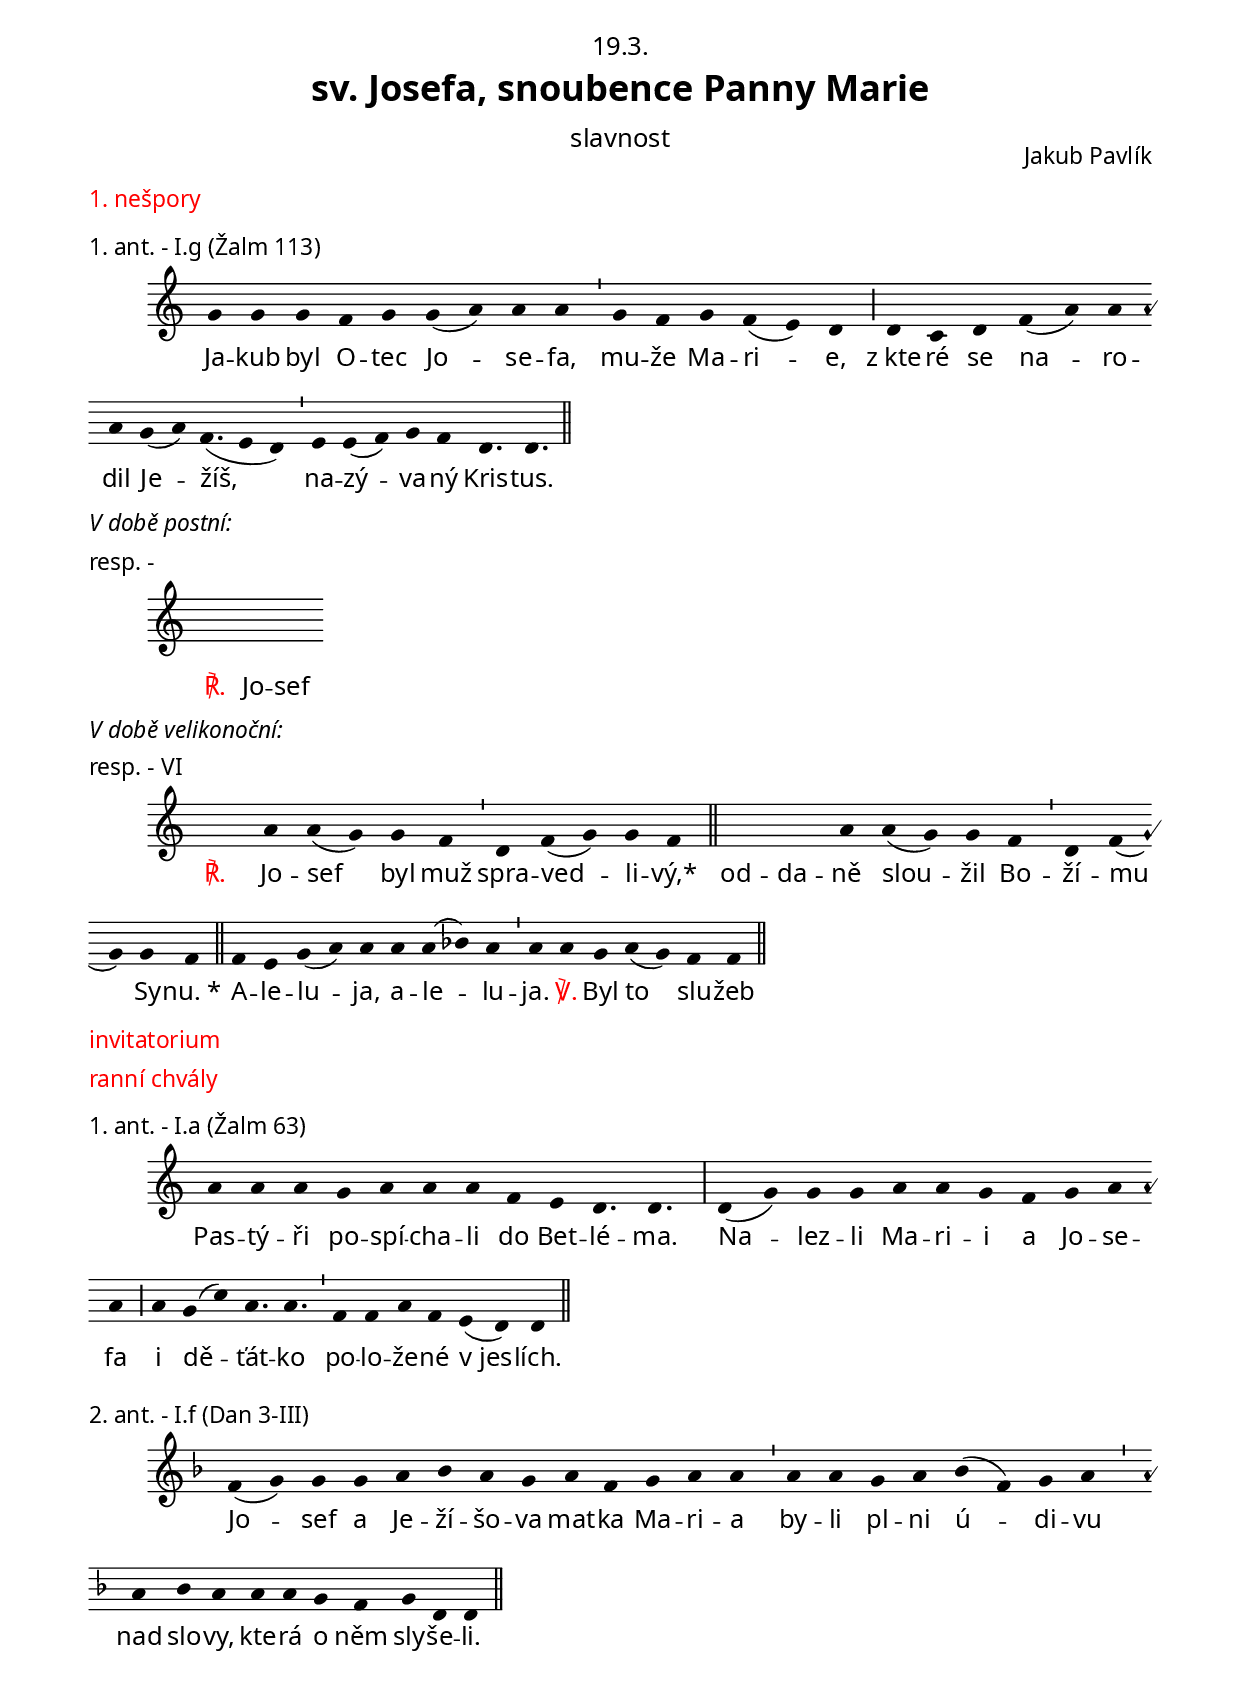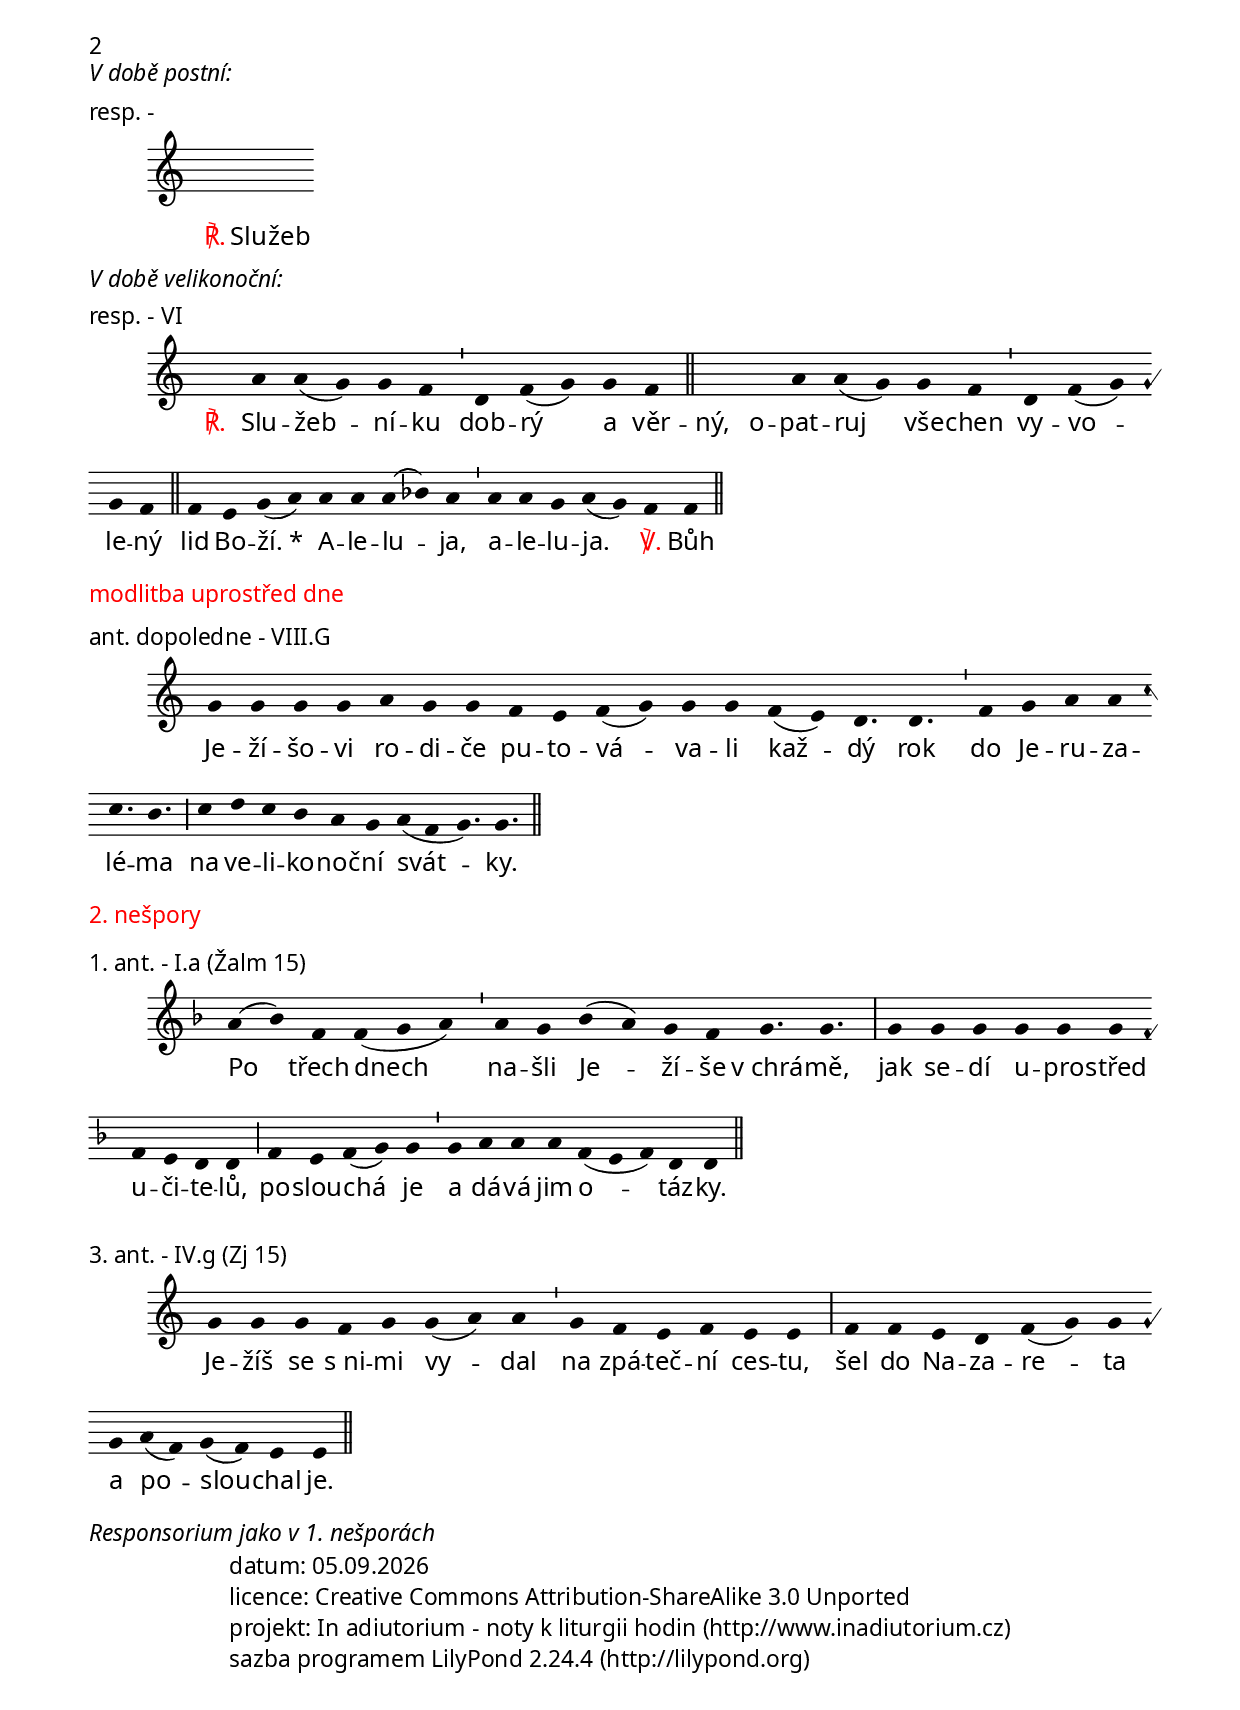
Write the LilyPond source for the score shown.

\version "2.15.37"

\include "../spolecne.ly"
\include "../dilyresponsorii.ly"

\header {
  title = \markup\titleSvatek
            "sv. Josefa, snoubence Panny Marie"
            slavnost
            19.3.
  composer = "Jakub Pavlík"
}

\markup {\nadpisHodinka {"1. nešpory"}}

\score {
  \relative c'' {
    \choralniRezim
    g4 g g f g g( a) a a \barMin
    g f g f( e) d \barMaior
    d c d f( a) a a g( a) f4.( e4 d) \barMin
    e e( f) g f d4. d \barFinalis
  }
  \addlyrics {
    Ja -- kub byl O -- tec Jo -- se -- fa,
    mu -- že Ma -- ri -- e,
    z_kte -- ré se na -- ro -- dil Je -- žíš,
    na -- zý -- va -- ný Kris -- tus.
    
    A -- le -- lu -- ja.
  }
  \header {
    quid = "1. ant."
    modus = "I"
    differentia = "g" 
    psalmus = "Žalm 113"
    fons = "svátek Svaté Rodiny, 1. nešp., 1. ant."
    piece = \markup {\sestavTitulek}
  }
}

\score {
  \relative c' {
    \choralniRezim
    
  }
  \addlyrics {
    An -- děl Ga -- bri -- el byl po -- slán od Bo -- ha
    do ga -- li -- lej -- ské -- ho měs -- ta,
    kte -- ré se jme -- nu -- je Na -- za -- ret,
    k pan -- ně, za -- snou -- be -- né s_mu -- žem jmé -- nem Jo -- sef.
    
    A -- le -- lu -- ja.
  }
  \header {
    quid = "2. ant."
    modus = ""
    differentia = "" 
    psalmus = "Žalm 146"
    id = ""
    piece = \markup {\sestavTitulek}
  }
}

\score {
  \relative c' {
    \choralniRezim
    
  }
  \addlyrics {
    Je -- ží -- šo -- va mat -- ka Ma -- ri -- a by -- la za -- snou -- ne -- na s_Jo -- se -- fem.
    A -- le dří -- ve než spo -- lu za -- ča -- li byd -- let,
    u -- ká -- za -- lo se, 
    že po -- ča -- la z_Du -- cha sva -- té -- ho.
    
    A -- le -- lu -- ja.
  }
  \header {
    quid = ". ant."
    modus = ""
    differentia = "" 
    psalmus = "Ef 1"
    id = ""
    piece = \markup {\sestavTitulek}
  }
}

\markup\italic{V době postní:}

\score {
  \relative c' {
    \choralniRezim
    
    % R
    \neviditelna a
    
    % V
    \neviditelna a
    
    % R
    \neviditelna a
    
    % Slava
  }
  \addlyrics {
    \Response Jo -- sef bbyl muž spra -- ved -- li -- vý,_*
    od -- da -- ně slou -- žil Bo -- ží -- mu Sy -- nu.
    \Verse Byl to slu -- žeb -- ník moud -- rý a věr -- ný,_*
    \Response od -- da -- ně slou -- žil Bo -- ží -- mu Sy -- nu.
    \textRespDoxologie
  }
  \header {
    quid = "resp."
    modus = ""
    id = ""
    piece = \markup {\sestavTitulekResp}
  }
}

\markup\italic{V době velikonoční:}

\score {
  \relative c' {
    \choralniRezim
    
    % R
    \neviditelna f
    \respVIalelujaResponsum \barFinalis
    % V
    \neviditelna f
    
    % R
    \neviditelna a
    \respVIalelujaResponsum \barFinalis
    % Slava
    \respVIalelujaDoxologie \barFinalis
  }
  \addlyrics {
    \Response Jo -- sef byl muž spra -- ved -- li -- vý,*
    od -- da -- ně slou -- žil Bo -- ží -- mu Sy -- nu._* \textRespAleluja
    \Verse Byl to slu -- žeb -- ník moud -- rý a věr -- ný,_*
    \Response \textRespAleluja
    \textRespDoxologie
  }
  \header {
    quid = "resp."
    modus = "VI"
    id = ""
    piece = \markup {\sestavTitulekResp}
  }
} 

\score {
  \relative c' {
    \choralniRezim
    
  }
  \addlyrics {
    Hle, věr -- ný a roz -- váž -- ný slu -- žeb -- ník,
    kte -- ré -- ho Pán u -- sta -- no -- vil nad svou ro -- di -- nou.
    
    A -- le -- lu -- ja.
  }
  \header {
    quid = "ant. k Benedictus"
    modus = ""
    differentia = "" 
    psalmus = ""
    id = ""
    piece = \markup {\sestavTitulekBezZalmu}
  }
}

\markup {\nadpisHodinka {"invitatorium"}}

\score {
  \relative c' {
    \choralniRezim
    
  }
  \addlyrics {
    Chval -- me Kris -- ta, na -- še -- ho Pá -- na,
    a o -- sla -- vuj -- me je -- ho pěs -- tou -- na,
    sva -- té -- ho Jo -- se -- fa.
  }
  \header {
    quid = "ant."
    modus = ""
    differentia = "" 
    psalmus = ""
    id = ""
    piece = \markup {\sestavTitulekBezZalmu}
  }
}

\markup {\nadpisHodinka {"ranní chvály"}}

\score {
  \relative c'' {
    \choralniRezim
    a4 a a g a a a f e d4. d \barMax
    d4( g) g g a a g f g a a \barMaior
    a g( c) a4. a \barMin
    f4 f a f e( d) d \barFinalis
  }
  \addlyrics {
    Pas -- tý -- ři po -- spí -- cha -- li do Bet -- lé -- ma.
    Na -- lez -- li Ma -- ri -- i a Jo -- se -- fa 
    i dě -- ťát -- ko
    po -- lo -- že -- né v_jes -- lích.
    
    A -- le -- lu -- ja.
  }
  \header {
    quid = "1. ant."
    modus = "I"
    differentia = "a" 
    psalmus = "Žalm 63"
    fons = "svátek Svaté Rodiny, 1. nešp., 3.ant. + aleluja"
    piece = \markup {\sestavTitulek}
  }
}

\score {
  \relative c' {
    \choralniRezim
    \key f \major
    f4( g) g g a bes a g a f g a a \barMin
    a a g a bes( f) g a \barMin
    a bes a a a g f g d d \barFinalis
  }
  \addlyrics {
    Jo -- sef a Je -- ží -- šo -- va mat -- ka Ma -- ri -- a
    by -- li pl -- ni ú -- di -- vu nad slo -- vy,
    kte -- rá o něm sly -- še -- li.
    
    A -- le -- lu -- ja.
  }
  \header {
    quid = "2. ant."
    modus = "I"
    differentia = "f" 
    psalmus = "Dan 3-III"
    fons = "Narození Páně, uprostřed dne, ant. dopoledne + aleluja"
    piece = \markup {\sestavTitulek}
  }
}

\score {
  \relative c' {
    \choralniRezim
    
  }
  \addlyrics {
    Jo -- sef vstal,
    vzal v_no -- ci dí -- tě i je -- ho mat -- ku,
    o -- de -- bral se do E -- gyp -- ta
    a byl tam až do He -- ro -- do -- vy smr -- ti.
    
    A -- le -- lu -- ja.
  }
  \header {
    quid = "3. ant."
    modus = ""
    differentia = "" 
    psalmus = "Žalm 149"
    id = ""
    piece = \markup {\sestavTitulek}
  }
}

\markup\italic{V době postní:}

\score {
  \relative c' {
    \choralniRezim
    
    % R
    \neviditelna a
    
    % V
    \neviditelna a
    
    % R
    \neviditelna a
    
    % Slava
  }
  \addlyrics {
    \Response Slu -- žeb -- ní -- ku dob -- rý a věr -- ný,_*
    o -- pat -- ruj vše -- chen vy -- vo -- le -- ný lid Bo -- ží.
    \Verse Bůh ti svě -- řil sva -- tou ro -- di -- nu,_*
    \Response o -- pat -- ruj vše -- chen vy -- vo -- le -- ný lid Bo -- ží.
    \textRespDoxologie
  }
  \header {
    quid = "resp."
    modus = ""
    id = ""
    piece = \markup {\sestavTitulekResp}
  }
}

\markup\italic{V době velikonoční:}

\score {
  \relative c' {
    \choralniRezim
    
    % R
    \neviditelna f
    \respVIalelujaResponsum \barFinalis
    % V
    \neviditelna f
    
    % R
    \neviditelna a
    \respVIalelujaResponsum \barFinalis
    % Slava
    \respVIalelujaDoxologie \barFinalis
  }
  \addlyrics {
    \Response Slu -- žeb -- ní -- ku dob -- rý a věr -- ný,
    o -- pat -- ruj vše -- chen vy -- vo -- le -- ný lid Bo -- ží._* \textRespAleluja
    \Verse Bůh ti svě -- řil sva -- tou ro -- di -- nu,_*
    \Response \textRespAleluja
    \textRespDoxologie
  }
  \header {
    quid = "resp."
    modus = "VI"
    id = ""
    piece = \markup {\sestavTitulekResp}
  }
} 

\score {
  \relative c' {
    \choralniRezim
    
  }
  \addlyrics {
    Jo -- sef se u -- sa -- dil v_Na -- za -- re -- tě,
    a -- by se spl -- ni -- lo,
    co je ře -- če -- no o Kris -- tu ús -- ty pro -- ro -- ků:
    Bu -- de na -- zý -- ván Na -- za -- ret -- ský.
    
    A -- le -- lu -- ja.
  }
  \header {
    quid = "ant. k Benedictus"
    modus = ""
    differentia = "" 
    psalmus = ""
    id = ""
    piece = \markup {\sestavTitulekBezZalmu}
  }
}

\markup {\nadpisHodinka {"modlitba uprostřed dne"}}

\score {
  \relative c'' {
    \choralniRezim
    g4 g g g a g g f e f( g) g g f( e) d4. d \barMin
    f4 g a a c4. b \barMaior
    c4 d c b a g a( f g4.) g \barFinalis
  }
  \addlyrics {
    Je -- ží -- šo -- vi ro -- di -- če pu -- to -- vá -- va -- li kaž -- dý rok
    do Je -- ru -- za -- lé -- ma
    na ve -- li -- ko -- noč -- ní svát -- ky.
    
    A -- le -- lu -- ja.
  }
  \header {
    quid = "ant. dopoledne"
    modus = "VIII"
    differentia = "G" 
    psalmus = ""
    id = ""
    fons = "Svaté Rodiny, r.ch., 1. ant. + aleluja"
    piece = \markup {\sestavTitulekBezZalmu}
  }
}

\score {
  \relative c' {
    \choralniRezim
    
  }
  \addlyrics {
    Když se vra -- ce -- li do -- mů,
    zů -- stal chla -- pec Je -- žíš v_Je -- ru -- za -- lé -- mě,
    a je -- ho ro -- di -- če to ne -- zpo -- zo -- ro -- va -- li.
    
    A -- le -- lu -- ja.
  }
  \header {
    quid = "ant. v poledne"
    modus = ""
    differentia = "" 
    psalmus = ""
    id = ""
    piece = \markup {\sestavTitulekBezZalmu}
  }
}

\score {
  \relative c' {
    \choralniRezim
    
  }
  \addlyrics {
    Když Je -- ží -- še ne -- na -- šli,
    vrá -- ti -- li se je -- ho ro -- di -- če do Je -- ru -- za -- lé -- ma
    a hle -- da -- li ho.
    
    A -- le -- lu -- ja.
  }
  \header {
    quid = "ant. odpoledne"
    modus = ""
    differentia = "" 
    psalmus = ""
    id = ""
    piece = \markup {\sestavTitulekBezZalmu}
  }
}

\markup {\nadpisHodinka {"2. nešpory"}}

\score {
  \relative c'' {
    \choralniRezim
    \key f \major
    a4( bes) f f( g a) \barMin
    a g bes( a) g f g4. g \barMax
    g4 g g g g g f e d d \barMaior
    f e f( g) g \barMin
    g a a a f( e f) d d \barFinalis
  }
  \addlyrics {
    Po třech dnech
    na -- šli Je -- ží -- še v_chrá -- mě,
    jak se -- dí u -- pro -- střed u -- či -- te -- lů,
    po -- slou -- chá je
    a dá -- vá jim o -- táz -- ky.
    
    A -- le -- lu -- ja.
  }
  \header {
    quid = "1. ant."
    modus = "I"
    differentia = "a" 
    psalmus = "Žalm 15"
    fons = "Svaté Rodiny, 2. nešp., 1. ant.; upravený začátek + aleluja"
    piece = \markup {\sestavTitulek}
  }
}

\score {
  \relative c' {
    \choralniRezim
    
  }
  \addlyrics {
    Je -- ží -- šo -- va mat -- ka řek -- la:
    Dí -- tě, proč jsi nám to u -- dě -- lal?
    Hle, tvůj o -- tec i já jsme tě s_bo -- les -- tí hle -- da -- li.
    
    A -- le -- lu -- ja.
  }
  \header {
    quid = "2. ant."
    modus = ""
    differentia = "" 
    psalmus = "Žalm 112"
    id = ""
    piece = \markup {\sestavTitulek}
  }
}

\score {
  \relative c'' {
    \choralniRezim
    g4 g g f g g( a) a \barMin
    g f e f e e \barMax
    f f e d f( g) g g a( f) g( f) e e \barFinalis
  }
  \addlyrics {
    Je -- žíš se s_ni -- mi vy -- dal
    na zpá -- teč -- ní ces -- tu,
    šel do Na -- za -- re -- ta a po -- slou -- chal je.
    
    A -- le -- lu -- ja.
  }
  \header {
    quid = "3. ant."
    modus = "IV"
    differentia = "g" 
    psalmus = "Zj 15"
    fons = "Svaté Rodiny, 2. nešp., 2. ant. + aleluja"
    piece = \markup {\sestavTitulek}
  }
}

\markup\italic{Responsorium jako v 1. nešporách}

\score {
  \relative c' {
    \choralniRezim
    
  }
  \addlyrics {
    Když Je -- žíš za -- čal pů -- so -- bit,
    by -- lo mu tři -- cet let
    a li -- dé ho po -- va -- žo -- va -- li za sy -- na Jo -- se -- fo -- va.
  }
  \header {
    quid = "ant. k Magnificat"
    modus = ""
    differentia = "" 
    psalmus = ""
    id = ""
    piece = \markup {\sestavTitulekBezZalmu}
  }
}